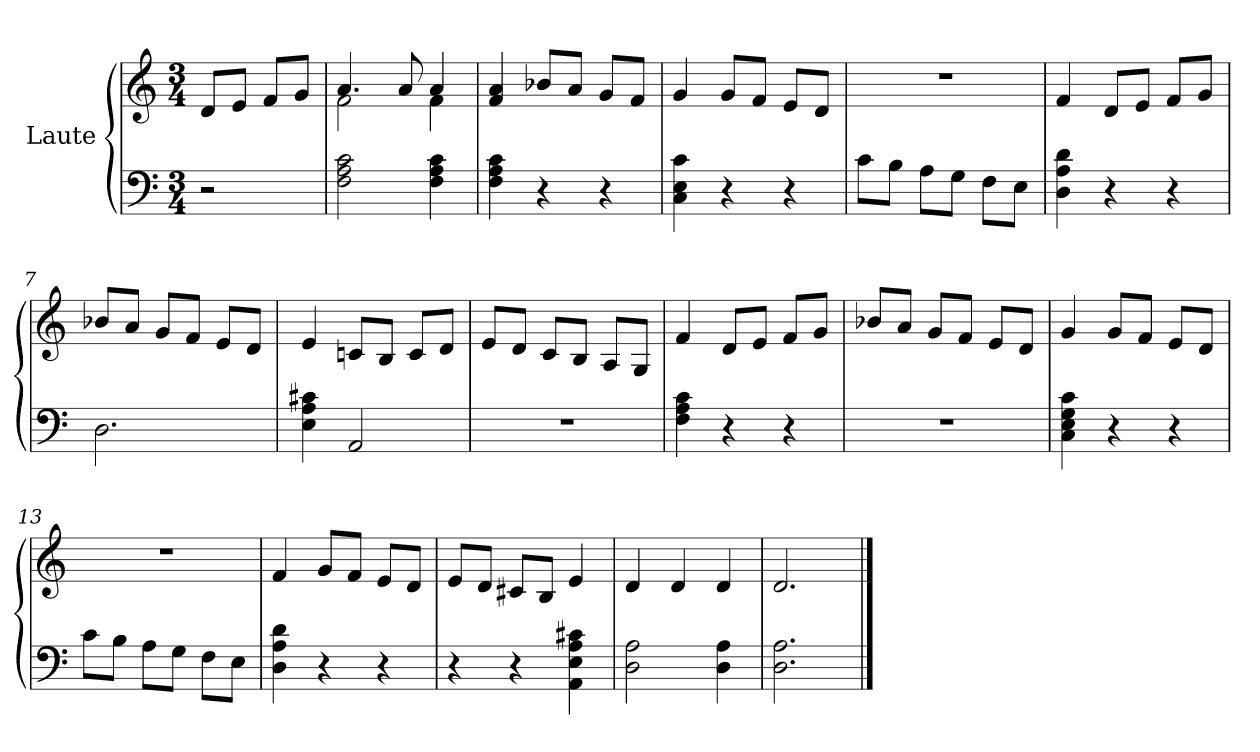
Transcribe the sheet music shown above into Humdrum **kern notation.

**kern	**kern
*part1	*part1
*staff2	*staff1
*I"Laute	*
*clefF4	*clefG2
*k[]	*k[]
*M3/4	*M3/4
=1	=1
2r	8d/L
.	8e/J
.	8f/L
.	8g/J
=2	=2
*	*^
2F\ 2A\ 2c\	4.a/	2f\
.	8a/	.
4F\ 4A\ 4c\	4a/	4f\
*	*v	*v
=3	=3
4F\ 4A\ 4c\	4f/ 4a/
4r	8b-X/L
.	8a/J
4r	8g/L
.	8f/J
=4	=4
4C\ 4E\ 4c\	4g/
4r	8g/L
.	8f/J
4r	8e/L
.	8d/J
=5	=5
8c\L	2.r
8B\J	.
8A\L	.
8G\J	.
8F\L	.
8E\J	.
=6	=6
4D\ 4A\ 4d\	4f/
4r	8d/L
.	8e/J
4r	8f/L
.	8g/J
!!LO:LB:g=z
=7	=7
2.D\	8b-X/L
.	8a/J
.	8g/L
.	8f/J
.	8e/L
.	8d/J
=8	=8
4E\ 4A\ 4c#X\	4e/
2AA/	8cn/L
.	8B/J
.	8c/L
.	8d/J
=9	=9
2.r	8e/L
.	8d/J
.	8c/L
.	8B/J
.	8A/L
.	8G/J
=10	=10
4F\ 4A\ 4c\	4f/
4r	8d/L
.	8e/J
4r	8f/L
.	8g/J
=11	=11
2.r	8b-X/L
.	8a/J
.	8g/L
.	8f/J
.	8e/L
.	8d/J
!!LO:LB:g=z
=12	=12
4C\ 4E\ 4G\ 4c\	4g/
4r	8g/L
.	8f/J
4r	8e/L
.	8d/J
=13	=13
8c\L	2.r
8B\J	.
8A\L	.
8G\J	.
8F\L	.
8E\J	.
=14	=14
4D\ 4A\ 4d\	4f/
4r	8g/L
.	8f/J
4r	8e/L
.	8d/J
=15	=15
4r	8e/L
.	8d/J
4r	8c#X/L
.	8B/J
4AA\ 4E\ 4A\ 4c#X\	4e/
=16	=16
2D\ 2A\	4d/
.	4d/
4D\ 4A\	4d/
=17	=17
2.D\ 2.A\	2.d/
==	==
*-	*-
